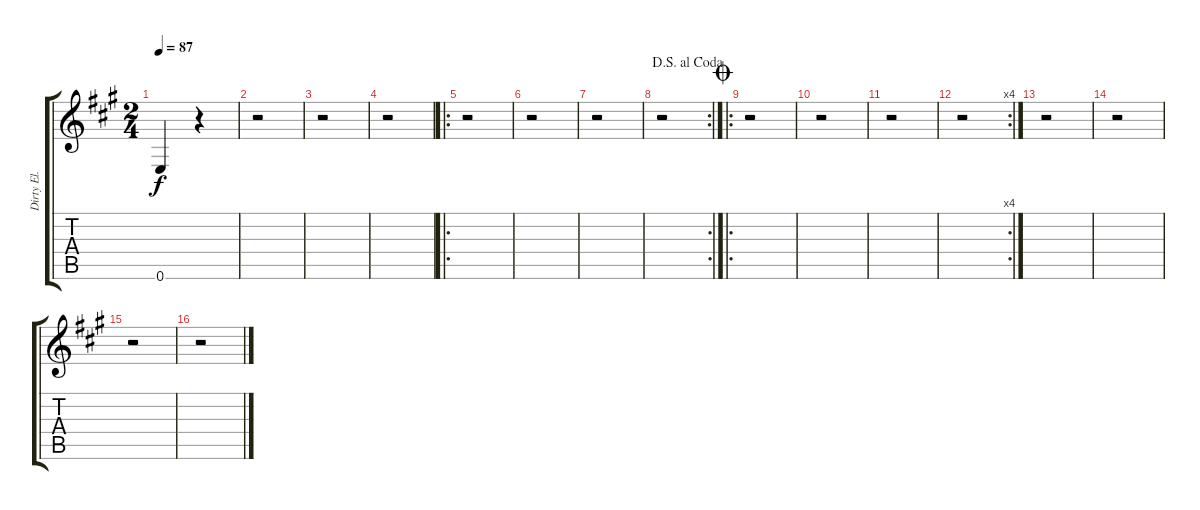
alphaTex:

\track ("Dirty El. Guitar" "Dirty El. ") {instrument electricguitarclean}
\staff {score tabs}
\tuning (E4 B3 G3 D3 A2 E2) {hide}
\ts (2 4)
\tempo 87
\clef g2
\ks a
0.6.4{dy f} r.4 |
r.2 |
r.2 |
r.2 |
\ro
r.2 |
r.2 |
r.2 |
\rc 2
\jump dalsegnoalcoda
r.2 |
\ro
\jump coda
r.2 |
r.2 |
r.2 |
\rc 4
r.2 |
r.2 |
r.2 |
r.2 |
r.2
